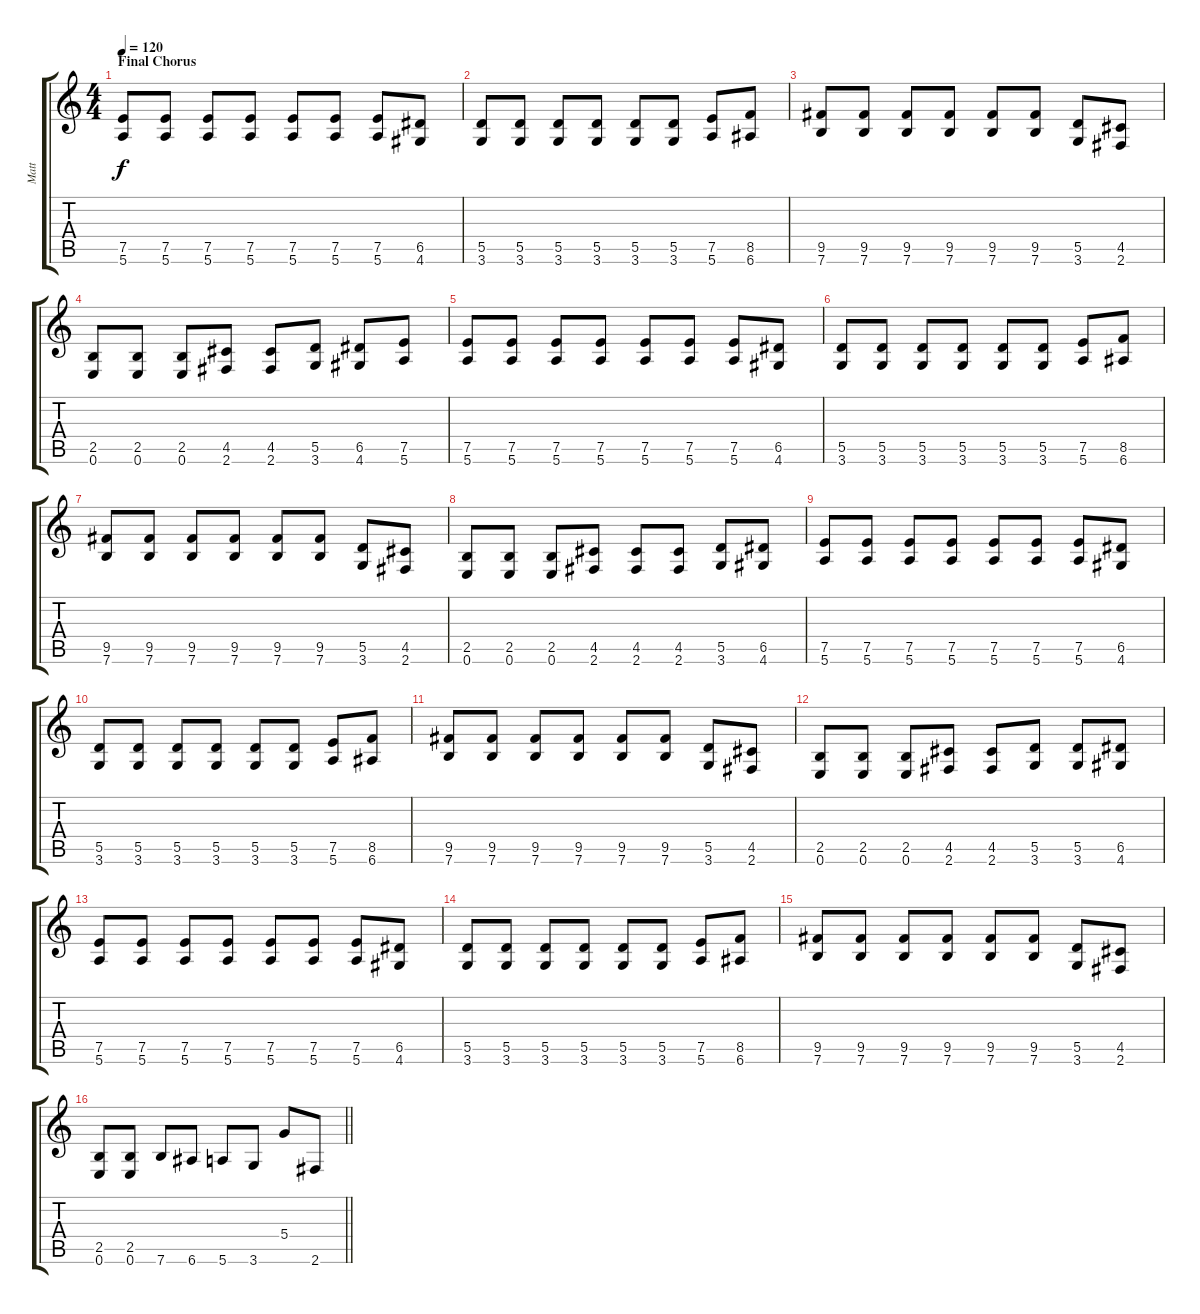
\track ("Matt" "Matt") {instrument distortionguitar}
\staff {score tabs}
\tuning (E4 B3 G3 D3 A2 E2) {hide}
\ts (4 4)
\section ("" "Final Chorus")
\tempo 120
\clef g2
\ks c
(7.5 5.6).8{dy f} (7.5 5.6).8 (7.5 5.6).8 (7.5 5.6).8 (7.5 5.6).8 (7.5 5.6).8 (7.5 5.6).8 (6.5 4.6).8 |
(5.5 3.6).8 (5.5 3.6).8 (5.5 3.6).8 (5.5 3.6).8 (5.5 3.6).8 (5.5 3.6).8 (7.5 5.6).8 (8.5 6.6).8 |
(9.5 7.6).8 (9.5 7.6).8 (9.5 7.6).8 (9.5 7.6).8 (9.5 7.6).8 (9.5 7.6).8 (5.5 3.6).8 (4.5 2.6).8 |
(2.5 0.6).8 (2.5 0.6).8 (2.5 0.6).8 (4.5 2.6).8 (4.5 2.6).8 (5.5 3.6).8 (6.5 4.6).8 (7.5 5.6).8 |
(7.5 5.6).8 (7.5 5.6).8 (7.5 5.6).8 (7.5 5.6).8 (7.5 5.6).8 (7.5 5.6).8 (7.5 5.6).8 (6.5 4.6).8 |
(5.5 3.6).8 (5.5 3.6).8 (5.5 3.6).8 (5.5 3.6).8 (5.5 3.6).8 (5.5 3.6).8 (7.5 5.6).8 (8.5 6.6).8 |
(9.5 7.6).8 (9.5 7.6).8 (9.5 7.6).8 (9.5 7.6).8 (9.5 7.6).8 (9.5 7.6).8 (5.5 3.6).8 (4.5 2.6).8 |
(2.5 0.6).8 (2.5 0.6).8 (2.5 0.6).8 (4.5 2.6).8 (4.5 2.6).8 (4.5 2.6).8 (5.5 3.6).8 (6.5 4.6).8 |
(7.5 5.6).8 (7.5 5.6).8 (7.5 5.6).8 (7.5 5.6).8 (7.5 5.6).8 (7.5 5.6).8 (7.5 5.6).8 (6.5 4.6).8 |
(5.5 3.6).8 (5.5 3.6).8 (5.5 3.6).8 (5.5 3.6).8 (5.5 3.6).8 (5.5 3.6).8 (7.5 5.6).8 (8.5 6.6).8 |
(9.5 7.6).8 (9.5 7.6).8 (9.5 7.6).8 (9.5 7.6).8 (9.5 7.6).8 (9.5 7.6).8 (5.5 3.6).8 (4.5 2.6).8 |
(2.5 0.6).8 (2.5 0.6).8 (2.5 0.6).8 (4.5 2.6).8 (4.5 2.6).8 (5.5 3.6).8 (5.5 3.6).8 (6.5 4.6).8 |
(7.5 5.6).8 (7.5 5.6).8 (7.5 5.6).8 (7.5 5.6).8 (7.5 5.6).8 (7.5 5.6).8 (7.5 5.6).8 (6.5 4.6).8 |
(5.5 3.6).8 (5.5 3.6).8 (5.5 3.6).8 (5.5 3.6).8 (5.5 3.6).8 (5.5 3.6).8 (7.5 5.6).8 (8.5 6.6).8 |
(9.5 7.6).8 (9.5 7.6).8 (9.5 7.6).8 (9.5 7.6).8 (9.5 7.6).8 (9.5 7.6).8 (5.5 3.6).8 (4.5 2.6).8 |
\barLineRight lightlight
(2.5 0.6).8 (2.5 0.6).8 7.6.8 6.6.8 5.6.8 3.6.8 5.4.8 2.6.8
